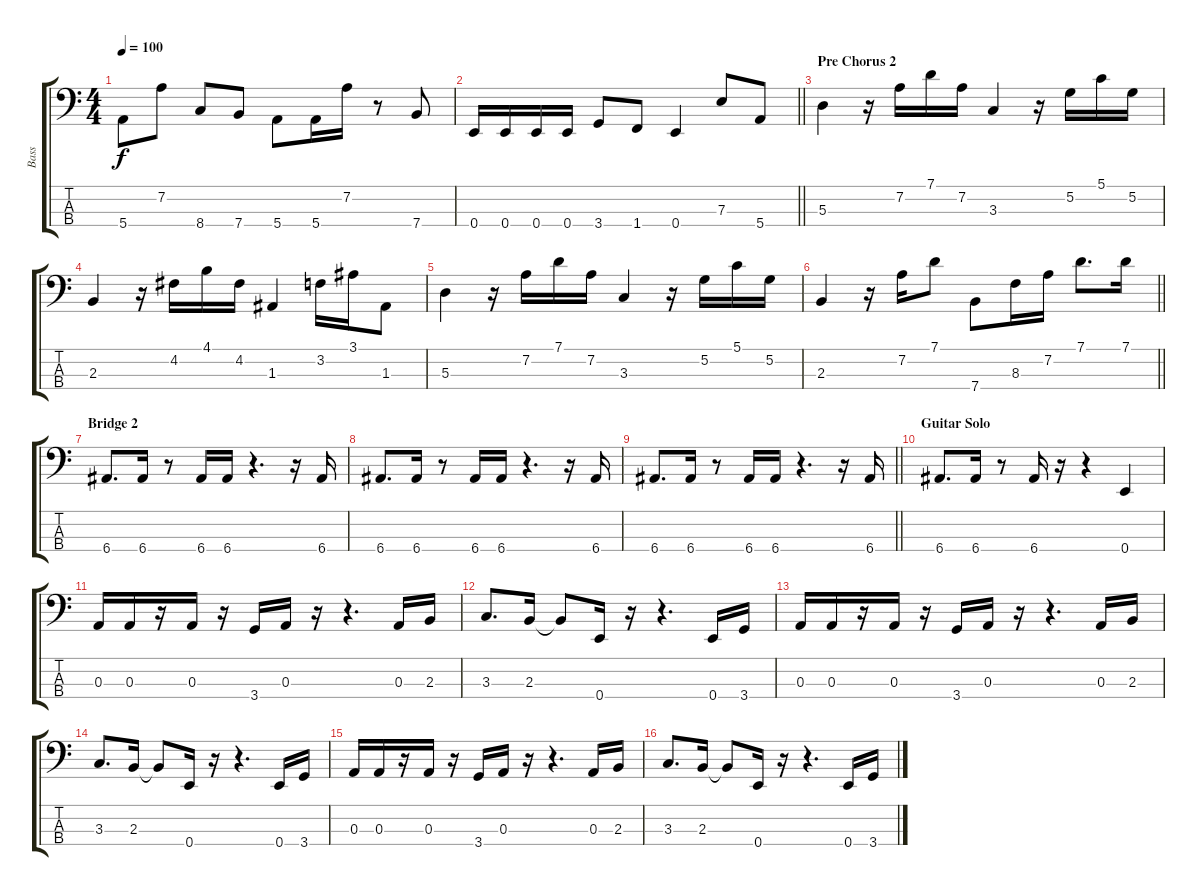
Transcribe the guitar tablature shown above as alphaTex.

\track ("Bass" "Bass") {instrument electricbassfinger}
\staff {score tabs}
\tuning (G2 D2 A1 E1) {hide}
\ts (4 4)
\tempo 100
\clef f4
\ks c
5.4.8{dy f} 7.2.8 8.4.8 7.4.8 5.4.8 5.4.16 7.2.16 r.8 7.4.8 |
\barLineRight lightlight
0.4.16 0.4.16 0.4.16 0.4.16 3.4.8 1.4.8 0.4.4 7.3.8 5.4.8 |
\section ("" "Pre Chorus 2")
5.3.4 r.16 7.2.16 7.1.16 7.2.16 3.3.4 r.16 5.2.16 5.1.16 5.2.16 |
2.3.4 r.16 4.2.16 4.1.16 4.2.16 1.3.4 3.2.16 3.1.16 1.3.8 |
5.3.4 r.16 7.2.16 7.1.16 7.2.16 3.3.4 r.16 5.2.16 5.1.16 5.2.16 |
\barLineRight lightlight
2.3.4 r.16 7.2.16 7.1.8 7.4.8 8.3.16 7.2.16 7.1.8{d} 7.1.16 |
\section ("" "Bridge 2")
6.4.8{d} 6.4.16 r.8 6.4.16 6.4.16 r.4{d} r.16 6.4.16 |
6.4.8{d} 6.4.16 r.8 6.4.16 6.4.16 r.4{d} r.16 6.4.16 |
\barLineRight lightlight
6.4.8{d} 6.4.16 r.8 6.4.16 6.4.16 r.4{d} r.16 6.4.16 |
\section ("" "Guitar Solo")
6.4.8{d} 6.4.16 r.8 6.4.16 r.16 r.4 0.4.4 |
0.3.16 0.3.16 r.16 0.3.16 r.16 3.4.16 0.3.16 r.16 r.4{d} 0.3.16 2.3.16 |
3.3.8{d} 2.3.16 2.3{t}.8 0.4.16 r.16 r.4{d} 0.4.16 3.4.16 |
0.3.16 0.3.16 r.16 0.3.16 r.16 3.4.16 0.3.16 r.16 r.4{d} 0.3.16 2.3.16 |
3.3.8{d} 2.3.16 2.3{t}.8 0.4.16 r.16 r.4{d} 0.4.16 3.4.16 |
0.3.16 0.3.16 r.16 0.3.16 r.16 3.4.16 0.3.16 r.16 r.4{d} 0.3.16 2.3.16 |
3.3.8{d} 2.3.16 2.3{t}.8 0.4.16 r.16 r.4{d} 0.4.16 3.4.16
